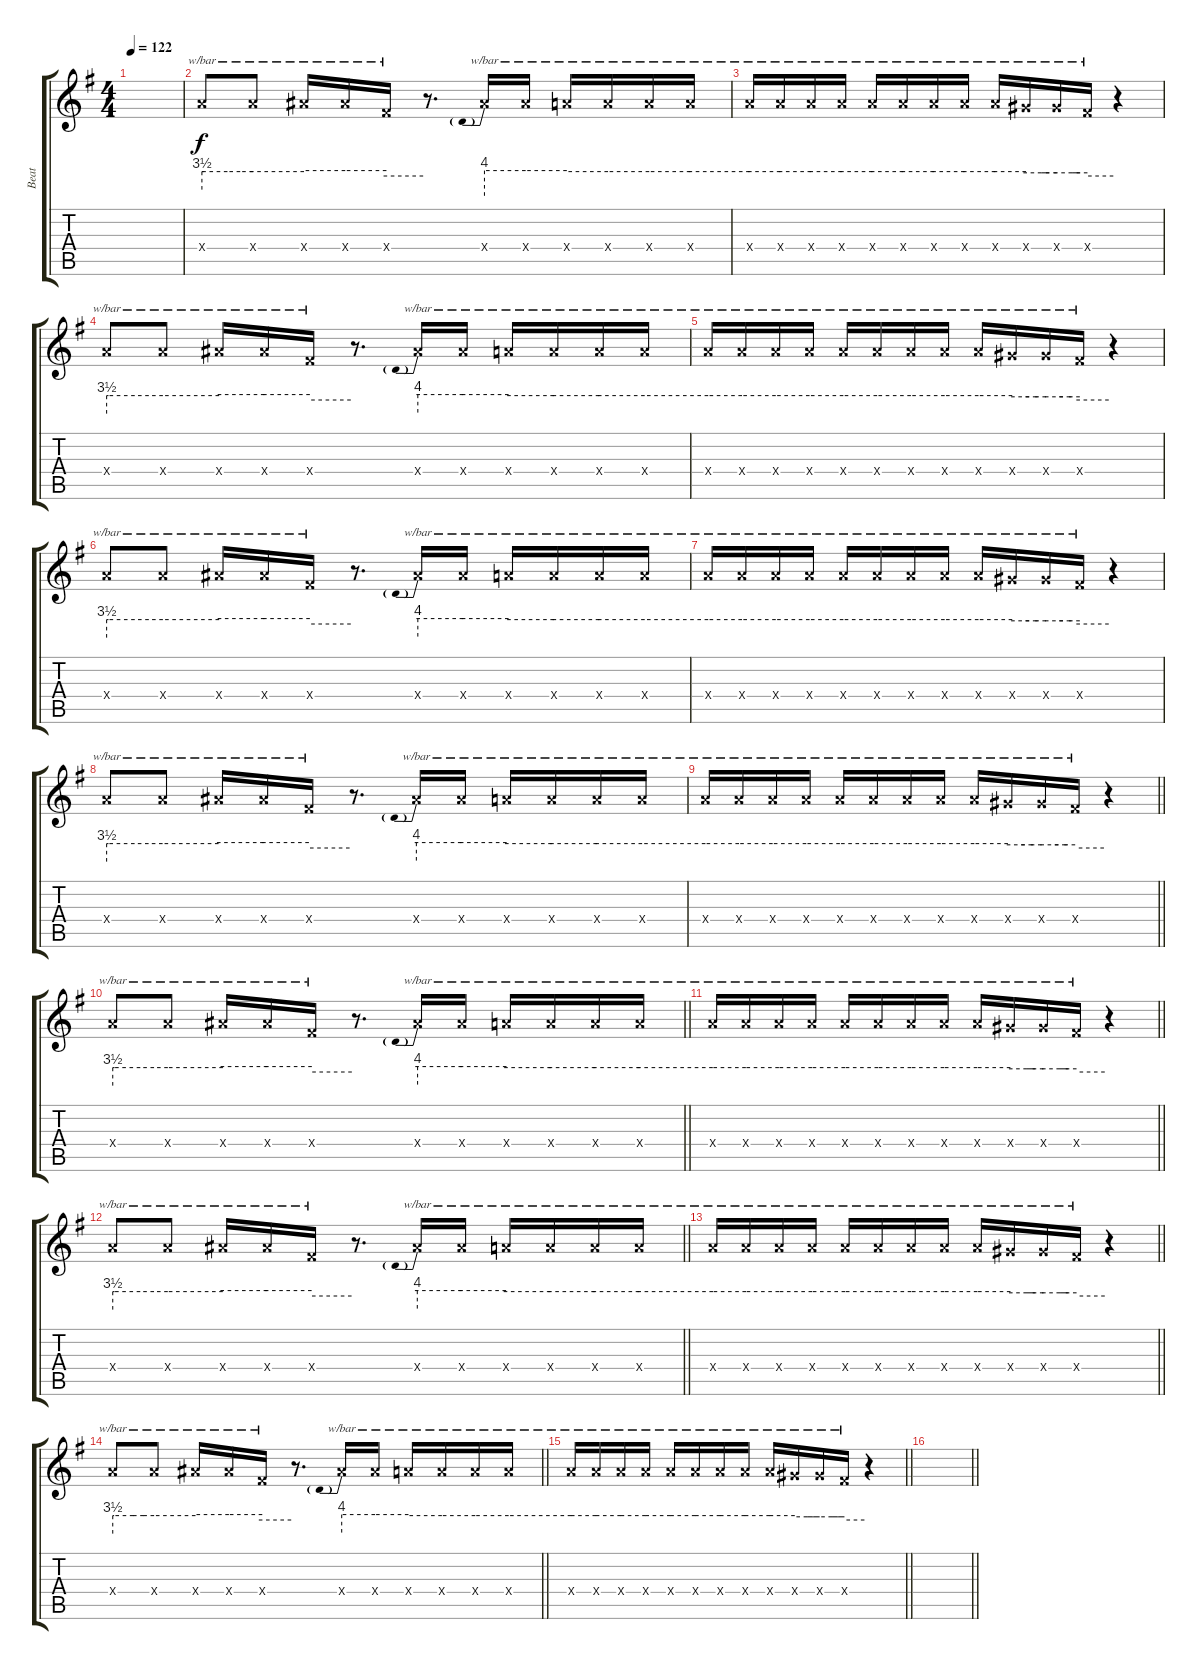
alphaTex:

\track ("Beat" "Beat") {instrument electricguitarclean}
\staff {score tabs}
\tuning (E4 B3 G3 D3 A2 E2) {hide}
\ts (4 4)
\tempo 122
\clef g2
\ks g
|
0.4{x}.8{tbe (custom default 0 14 2 14 30 14 45 14 60 14)} 0.4{x}.8{tbe (hold default 0 14 60 14)} 0.4{x}.16{tbe (hold default 0 16 60 16)} 0.4{x}.16{tbe (hold default 0 16 60 16)} 0.4{x}.16{tbe (hold default 0 8 60 8)} r.8{d} 0.4{x}.16{tbe (predive default 0 16 60 16)} 0.4{x}.16{tbe (hold default 0 16 60 16)} 0.4{x}.16{tbe (hold default 0 14 60 14)} 0.4{x}.16{tbe (hold default 0 14 60 14)} 0.4{x}.16{tbe (hold default 0 14 60 14)} 0.4{x}.16{tbe (hold default 0 14 60 14)} |
0.4{x}.16{tbe (hold default 0 14 60 14)} 0.4{x}.16{tbe (hold default 0 14 60 14)} 0.4{x}.16{tbe (hold default 0 14 60 14)} 0.4{x}.16{tbe (hold default 0 14 60 14)} 0.4{x}.16{tbe (hold default 0 14 60 14)} 0.4{x}.16{tbe (hold default 0 14 60 14)} 0.4{x}.16{tbe (hold default 0 14 60 14)} 0.4{x}.16{tbe (hold default 0 14 60 14)} 0.4{x}.16{tbe (hold default 0 14 60 14)} 0.4{x}.16{tbe (custom default 0 12 30 12 43 12 45 12 60 12)} 0.4{x}.16{tbe (custom default 0 12 30 12 43 12 45 12 60 12)} 0.4{x}.16{tbe (hold default 0 8 60 8)} r.4 |
0.4{x}.8{tbe (custom default 0 14 2 14 30 14 45 14 60 14)} 0.4{x}.8{tbe (hold default 0 14 60 14)} 0.4{x}.16{tbe (hold default 0 16 60 16)} 0.4{x}.16{tbe (hold default 0 16 60 16)} 0.4{x}.16{tbe (hold default 0 8 60 8)} r.8{d} 0.4{x}.16{tbe (predive default 0 16 60 16)} 0.4{x}.16{tbe (hold default 0 16 60 16)} 0.4{x}.16{tbe (hold default 0 14 60 14)} 0.4{x}.16{tbe (hold default 0 14 60 14)} 0.4{x}.16{tbe (hold default 0 14 60 14)} 0.4{x}.16{tbe (hold default 0 14 60 14)} |
0.4{x}.16{tbe (hold default 0 14 60 14)} 0.4{x}.16{tbe (hold default 0 14 60 14)} 0.4{x}.16{tbe (hold default 0 14 60 14)} 0.4{x}.16{tbe (hold default 0 14 60 14)} 0.4{x}.16{tbe (hold default 0 14 60 14)} 0.4{x}.16{tbe (hold default 0 14 60 14)} 0.4{x}.16{tbe (hold default 0 14 60 14)} 0.4{x}.16{tbe (hold default 0 14 60 14)} 0.4{x}.16{tbe (hold default 0 14 60 14)} 0.4{x}.16{tbe (custom default 0 12 30 12 43 12 45 12 60 12)} 0.4{x}.16{tbe (custom default 0 12 30 12 43 12 45 12 60 12)} 0.4{x}.16{tbe (hold default 0 8 60 8)} r.4 |
0.4{x}.8{tbe (custom default 0 14 2 14 30 14 45 14 60 14)} 0.4{x}.8{tbe (hold default 0 14 60 14)} 0.4{x}.16{tbe (hold default 0 16 60 16)} 0.4{x}.16{tbe (hold default 0 16 60 16)} 0.4{x}.16{tbe (hold default 0 8 60 8)} r.8{d} 0.4{x}.16{tbe (predive default 0 16 60 16)} 0.4{x}.16{tbe (hold default 0 16 60 16)} 0.4{x}.16{tbe (hold default 0 14 60 14)} 0.4{x}.16{tbe (hold default 0 14 60 14)} 0.4{x}.16{tbe (hold default 0 14 60 14)} 0.4{x}.16{tbe (hold default 0 14 60 14)} |
0.4{x}.16{tbe (hold default 0 14 60 14)} 0.4{x}.16{tbe (hold default 0 14 60 14)} 0.4{x}.16{tbe (hold default 0 14 60 14)} 0.4{x}.16{tbe (hold default 0 14 60 14)} 0.4{x}.16{tbe (hold default 0 14 60 14)} 0.4{x}.16{tbe (hold default 0 14 60 14)} 0.4{x}.16{tbe (hold default 0 14 60 14)} 0.4{x}.16{tbe (hold default 0 14 60 14)} 0.4{x}.16{tbe (hold default 0 14 60 14)} 0.4{x}.16{tbe (custom default 0 12 30 12 43 12 45 12 60 12)} 0.4{x}.16{tbe (custom default 0 12 30 12 43 12 45 12 60 12)} 0.4{x}.16{tbe (hold default 0 8 60 8)} r.4 |
0.4{x}.8{tbe (custom default 0 14 2 14 30 14 45 14 60 14)} 0.4{x}.8{tbe (hold default 0 14 60 14)} 0.4{x}.16{tbe (hold default 0 16 60 16)} 0.4{x}.16{tbe (hold default 0 16 60 16)} 0.4{x}.16{tbe (hold default 0 8 60 8)} r.8{d} 0.4{x}.16{tbe (predive default 0 16 60 16)} 0.4{x}.16{tbe (hold default 0 16 60 16)} 0.4{x}.16{tbe (hold default 0 14 60 14)} 0.4{x}.16{tbe (hold default 0 14 60 14)} 0.4{x}.16{tbe (hold default 0 14 60 14)} 0.4{x}.16{tbe (hold default 0 14 60 14)} |
\barLineRight lightlight
0.4{x}.16{tbe (hold default 0 14 60 14)} 0.4{x}.16{tbe (hold default 0 14 60 14)} 0.4{x}.16{tbe (hold default 0 14 60 14)} 0.4{x}.16{tbe (hold default 0 14 60 14)} 0.4{x}.16{tbe (hold default 0 14 60 14)} 0.4{x}.16{tbe (hold default 0 14 60 14)} 0.4{x}.16{tbe (hold default 0 14 60 14)} 0.4{x}.16{tbe (hold default 0 14 60 14)} 0.4{x}.16{tbe (hold default 0 14 60 14)} 0.4{x}.16{tbe (custom default 0 12 30 12 43 12 45 12 60 12)} 0.4{x}.16{tbe (custom default 0 12 30 12 43 12 45 12 60 12)} 0.4{x}.16{tbe (hold default 0 8 60 8)} r.4 |
\barLineRight lightlight
0.4{x}.8{tbe (custom default 0 14 2 14 30 14 45 14 60 14)} 0.4{x}.8{tbe (hold default 0 14 60 14)} 0.4{x}.16{tbe (hold default 0 16 60 16)} 0.4{x}.16{tbe (hold default 0 16 60 16)} 0.4{x}.16{tbe (hold default 0 8 60 8)} r.8{d} 0.4{x}.16{tbe (predive default 0 16 60 16)} 0.4{x}.16{tbe (hold default 0 16 60 16)} 0.4{x}.16{tbe (hold default 0 14 60 14)} 0.4{x}.16{tbe (hold default 0 14 60 14)} 0.4{x}.16{tbe (hold default 0 14 60 14)} 0.4{x}.16{tbe (hold default 0 14 60 14)} |
\barLineRight lightlight
0.4{x}.16{tbe (hold default 0 14 60 14)} 0.4{x}.16{tbe (hold default 0 14 60 14)} 0.4{x}.16{tbe (hold default 0 14 60 14)} 0.4{x}.16{tbe (hold default 0 14 60 14)} 0.4{x}.16{tbe (hold default 0 14 60 14)} 0.4{x}.16{tbe (hold default 0 14 60 14)} 0.4{x}.16{tbe (hold default 0 14 60 14)} 0.4{x}.16{tbe (hold default 0 14 60 14)} 0.4{x}.16{tbe (hold default 0 14 60 14)} 0.4{x}.16{tbe (custom default 0 12 30 12 43 12 45 12 60 12)} 0.4{x}.16{tbe (custom default 0 12 30 12 43 12 45 12 60 12)} 0.4{x}.16{tbe (hold default 0 8 60 8)} r.4 |
\barLineRight lightlight
0.4{x}.8{tbe (custom default 0 14 2 14 30 14 45 14 60 14)} 0.4{x}.8{tbe (hold default 0 14 60 14)} 0.4{x}.16{tbe (hold default 0 16 60 16)} 0.4{x}.16{tbe (hold default 0 16 60 16)} 0.4{x}.16{tbe (hold default 0 8 60 8)} r.8{d} 0.4{x}.16{tbe (predive default 0 16 60 16)} 0.4{x}.16{tbe (hold default 0 16 60 16)} 0.4{x}.16{tbe (hold default 0 14 60 14)} 0.4{x}.16{tbe (hold default 0 14 60 14)} 0.4{x}.16{tbe (hold default 0 14 60 14)} 0.4{x}.16{tbe (hold default 0 14 60 14)} |
\barLineRight lightlight
0.4{x}.16{tbe (hold default 0 14 60 14)} 0.4{x}.16{tbe (hold default 0 14 60 14)} 0.4{x}.16{tbe (hold default 0 14 60 14)} 0.4{x}.16{tbe (hold default 0 14 60 14)} 0.4{x}.16{tbe (hold default 0 14 60 14)} 0.4{x}.16{tbe (hold default 0 14 60 14)} 0.4{x}.16{tbe (hold default 0 14 60 14)} 0.4{x}.16{tbe (hold default 0 14 60 14)} 0.4{x}.16{tbe (hold default 0 14 60 14)} 0.4{x}.16{tbe (custom default 0 12 30 12 43 12 45 12 60 12)} 0.4{x}.16{tbe (custom default 0 12 30 12 43 12 45 12 60 12)} 0.4{x}.16{tbe (hold default 0 8 60 8)} r.4 |
\barLineRight lightlight
0.4{x}.8{tbe (custom default 0 14 2 14 30 14 45 14 60 14)} 0.4{x}.8{tbe (hold default 0 14 60 14)} 0.4{x}.16{tbe (hold default 0 16 60 16)} 0.4{x}.16{tbe (hold default 0 16 60 16)} 0.4{x}.16{tbe (hold default 0 8 60 8)} r.8{d} 0.4{x}.16{tbe (predive default 0 16 60 16)} 0.4{x}.16{tbe (hold default 0 16 60 16)} 0.4{x}.16{tbe (hold default 0 14 60 14)} 0.4{x}.16{tbe (hold default 0 14 60 14)} 0.4{x}.16{tbe (hold default 0 14 60 14)} 0.4{x}.16{tbe (hold default 0 14 60 14)} |
\barLineRight lightlight
0.4{x}.16{tbe (hold default 0 14 60 14)} 0.4{x}.16{tbe (hold default 0 14 60 14)} 0.4{x}.16{tbe (hold default 0 14 60 14)} 0.4{x}.16{tbe (hold default 0 14 60 14)} 0.4{x}.16{tbe (hold default 0 14 60 14)} 0.4{x}.16{tbe (hold default 0 14 60 14)} 0.4{x}.16{tbe (hold default 0 14 60 14)} 0.4{x}.16{tbe (hold default 0 14 60 14)} 0.4{x}.16{tbe (hold default 0 14 60 14)} 0.4{x}.16{tbe (custom default 0 12 30 12 43 12 45 12 60 12)} 0.4{x}.16{tbe (custom default 0 12 30 12 43 12 45 12 60 12)} 0.4{x}.16{tbe (hold default 0 8 60 8)} r.4 |
\barLineRight lightlight
